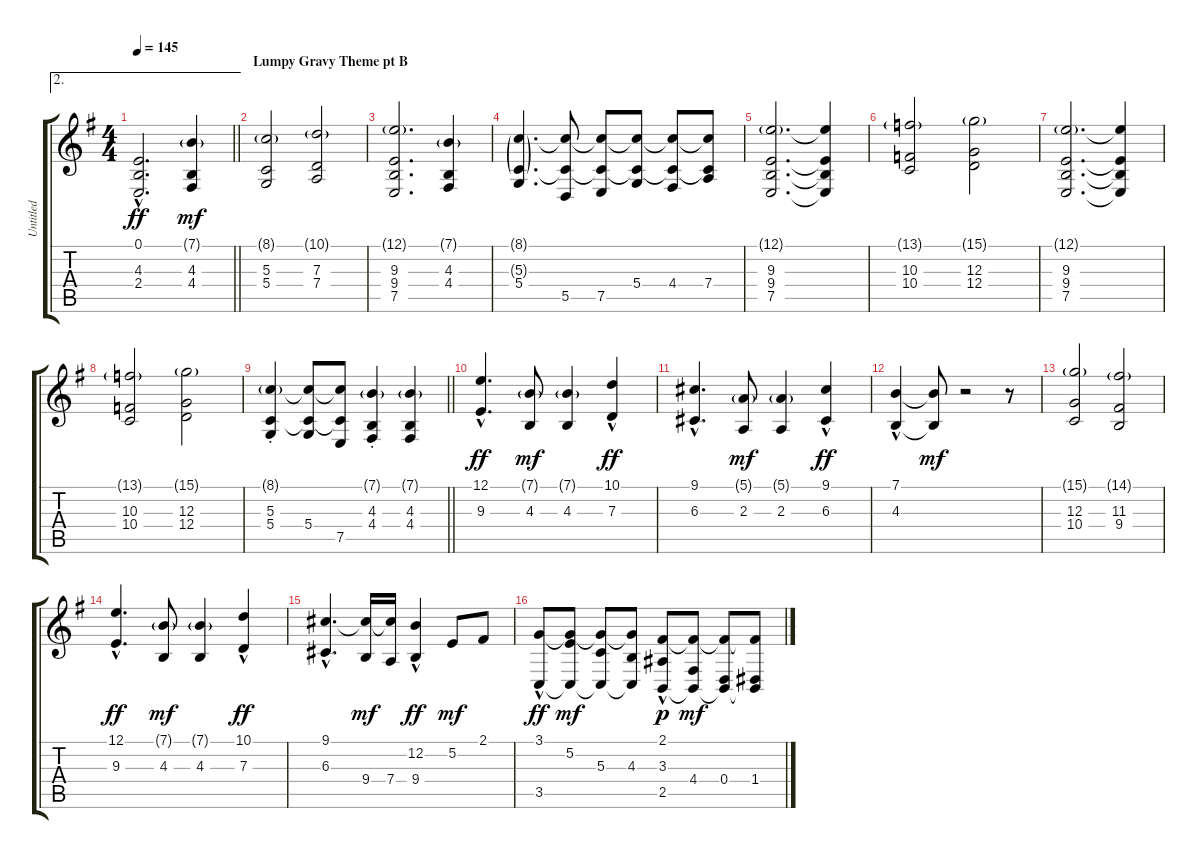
\track ("Untitled" "Untitled") {instrument altosax}
\staff {score tabs}
\tuning (E4 B3 G3 D3 A2 E2) {hide}
\ae 2
\ts (4 4)
\tempo 145
\clef g2
\barLineRight lightlight
\ks g
(0.1 4.3{hac} 2.4{hac}).2{d dy ff} (7.1{g} 4.3 4.4).4{dy mf} |
\section ("" "Lumpy Gravy Theme pt B")
(8.1{g} 5.3 5.4).2 (10.1{g} 7.3 7.4).2 |
(12.1{g} 9.3 9.4 7.5).2{d} (7.1{g} 4.3 4.4).4 |
(8.1{g} 5.3{g} 5.4).4{d} (8.1{t} 5.3{t} 5.5).8 (8.1{t} 5.3{t} 7.5).8 (8.1{t} 5.3{t} 5.4).8 (8.1{t} 5.3{t} 4.4).8 (8.1{t} 5.3{t} 7.4).8 |
(12.1{g} 9.3 9.4 7.5).2{d} (12.1{t} 9.3{t} 9.4{t} 7.5{t}).4 |
(13.1{g} 10.3 10.4).2 (15.1{g} 12.3 12.4).2 |
(12.1{g} 9.3 9.4 7.5).2{d} (12.1{t} 9.3{t} 9.4{t} 7.5{t}).4 |
(13.1{g} 10.3 10.4).2 (15.1{g} 12.3 12.4).2 |
\barLineRight lightlight
(8.1{g st} 5.3{st} 5.4{st}).4 (8.1{t} 5.3{t} 5.4).8 (8.1{t} 5.3{t} 7.5).8 (7.1{g st} 4.3{st} 4.4{st}).4 (7.1{g} 4.3 4.4).4 |
(12.1 9.3{hac}).4{d dy ff} (7.1{g} 4.3).8{dy mf} (7.1{g} 4.3).4 (10.1 7.3{hac}).4{dy ff} |
(9.1 6.3{hac}).4{d} (5.1{g} 2.3).8{dy mf} (5.1{g} 2.3).4 (9.1 6.3{hac}).4{dy ff} |
(7.1 4.3{hac}).4 (7.1{t} 4.3{t}).8{dy mf} r.2 r.8 |
(15.1{g} 12.3 10.4).2 (14.1{g} 11.3 9.4).2 |
(12.1 9.3{hac}).4{d dy ff} (7.1{g} 4.3).8{dy mf} (7.1{g} 4.3).4 (10.1 7.3{hac}).4{dy ff} |
(9.1 6.3{hac}).4{d} (9.1{t} 9.4).16{dy mf} (9.1{t} 7.4).16 (12.2 9.4{hac}).4{dy ff} 5.2.8{dy mf} 2.1.8 |
(3.1{hac} 3.5{hac}).8{dy ff} (3.1{t} 5.2 3.5{t}).8{dy mf} (3.1{t} 5.3 3.5{t}).8 (3.1{t} 4.3 3.5{t}).8 (2.1 3.3{hac} 2.5).8{dy p} (2.1{t} 4.4 2.5{t}).8{dy mf} (2.1{t} 0.4 2.5{t}).8 (2.1{t} 1.4 2.5{t}).8
